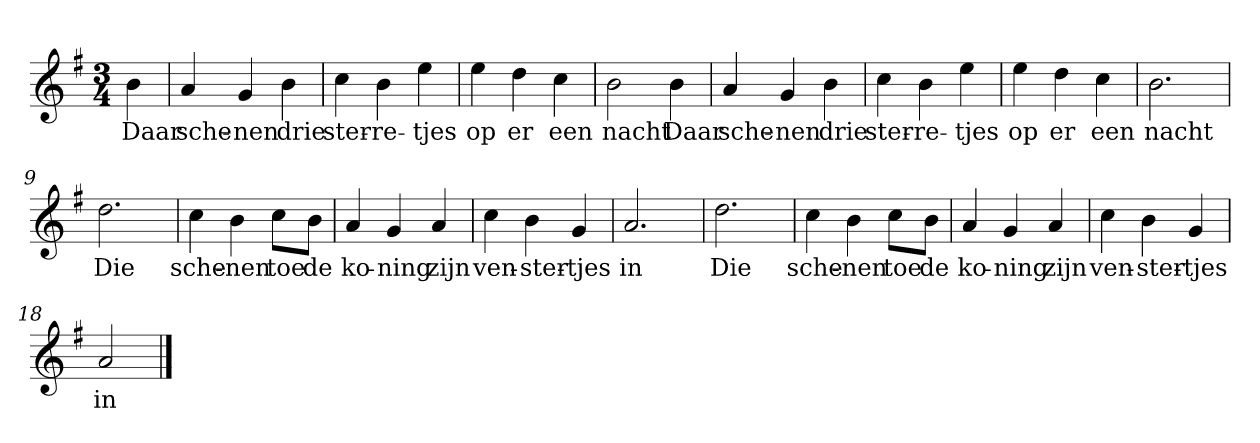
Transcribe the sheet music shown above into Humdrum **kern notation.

**kern	**text
*part1	*part1
*staff1	*staff1
*clefG2	*
*k[f#]	*
*A:dor	*
*M3/4	*
*MM120	*
=	=
4b	Daar
=1	=1
4a	sche-
4g	-nen
4b	drie
=2	=2
4cc	ster-
4b	-re-
4ee	-tjes
=3	=3
4ee	op
4dd	er
4cc	een
=4	=4
2b	nacht
4b	Daar
=5	=5
4a	sche-
4g	-nen
4b	drie
=6	=6
4cc	ster-
4b	-re-
4ee	-tjes
=7	=7
4ee	op
4dd	er
4cc	een
=8	=8
2.b	nacht
=9	=9
2.dd	Die
=10	=10
4cc	sche-
4b	-nen
8cc\L	toe
8b\J	de
=11	=11
4a	ko-
4g	-ning
4a	zijn
=12	=12
4cc	ven-
4b	-ster-
4g	-tjes
=13	=13
2.a	in
=14	=14
2.dd	Die
=15	=15
4cc	sche-
4b	-nen
8cc\L	toe
8b\J	de
=16	=16
4a	ko-
4g	-ning
4a	zijn
=17	=17
4cc	ven-
4b	-ster-
4g	-tjes
=18	=18
2a	in
==	==
*-	*-
